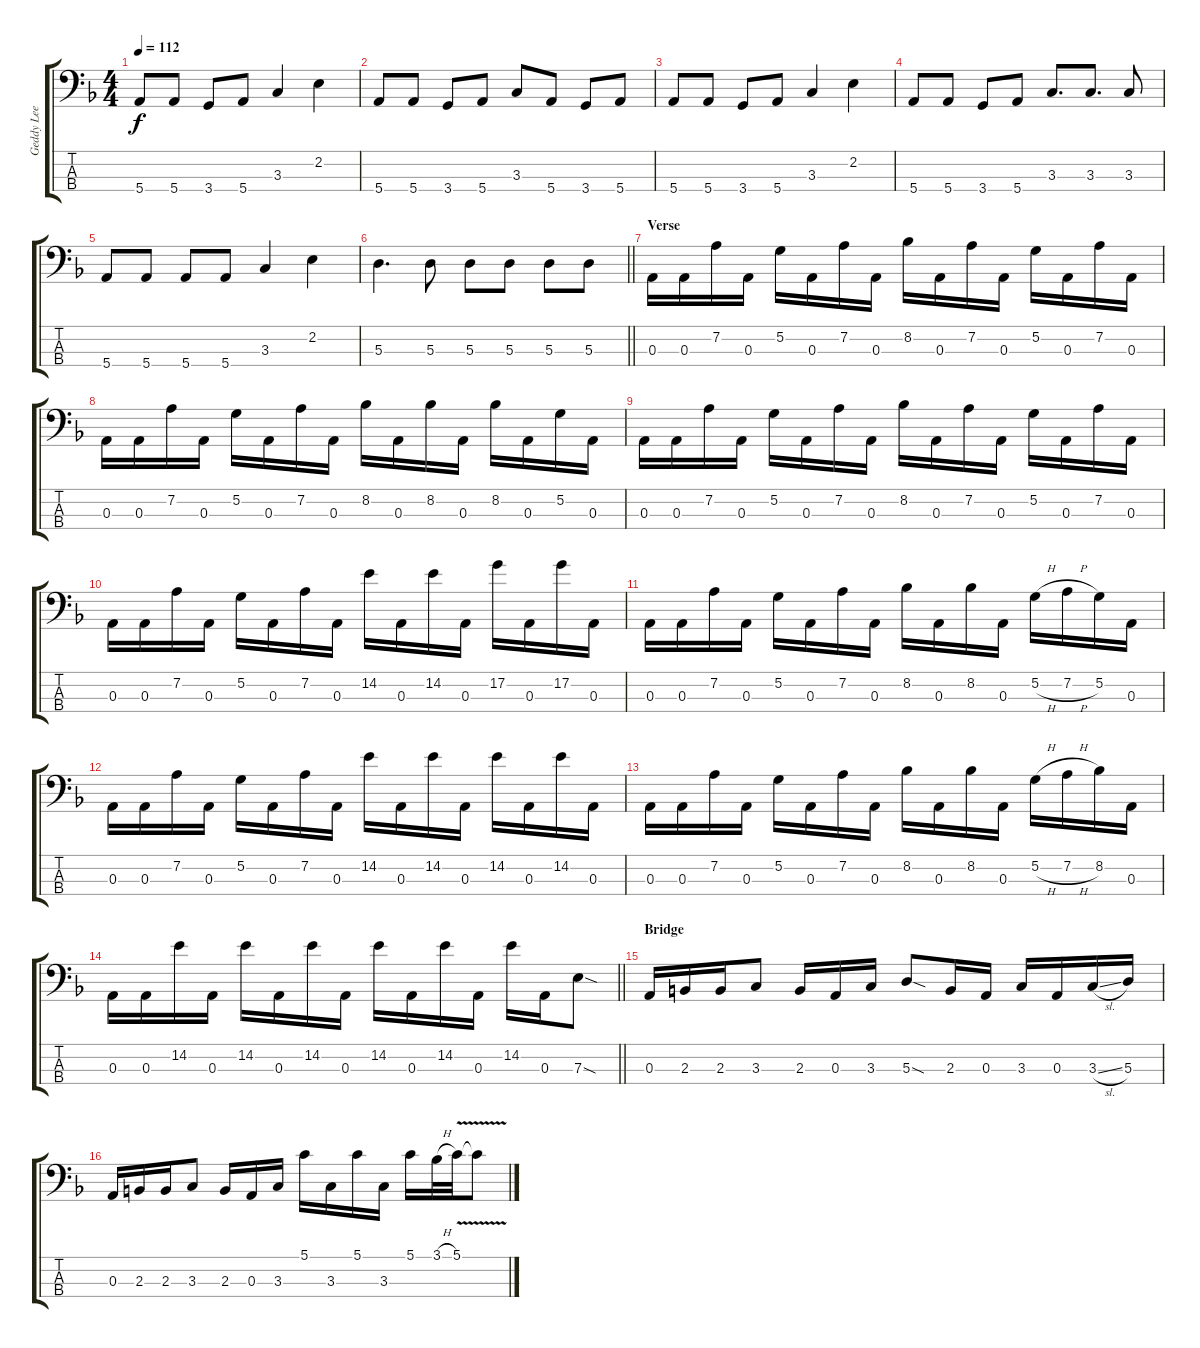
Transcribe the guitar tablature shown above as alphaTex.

\track ("Geddy Lee" "Geddy Lee") {instrument slapbass2}
\staff {score tabs}
\tuning (G2 D2 A1 E1) {hide}
\ts (4 4)
\tempo 112
\clef f4
\ks dminor
5.4.8{dy f} 5.4.8 3.4.8 5.4.8 3.3.4 2.2.4 |
5.4.8 5.4.8 3.4.8 5.4.8 3.3.8 5.4.8 3.4.8 5.4.8 |
5.4.8 5.4.8 3.4.8 5.4.8 3.3.4 2.2.4 |
5.4.8 5.4.8 3.4.8 5.4.8 3.3.8{d} 3.3.8{d} 3.3.8 |
5.4.8 5.4.8 5.4.8 5.4.8 3.3.4 2.2.4 |
\barLineRight lightlight
5.3.4{d} 5.3.8 5.3.8 5.3.8 5.3.8 5.3.8 |
\section ("" "Verse")
0.3.16 0.3.16 7.2.16 0.3.16 5.2.16 0.3.16 7.2.16 0.3.16 8.2.16 0.3.16 7.2.16 0.3.16 5.2.16 0.3.16 7.2.16 0.3.16 |
0.3.16 0.3.16 7.2.16 0.3.16 5.2.16 0.3.16 7.2.16 0.3.16 8.2.16 0.3.16 8.2.16 0.3.16 8.2.16 0.3.16 5.2.16 0.3.16 |
0.3.16 0.3.16 7.2.16 0.3.16 5.2.16 0.3.16 7.2.16 0.3.16 8.2.16 0.3.16 7.2.16 0.3.16 5.2.16 0.3.16 7.2.16 0.3.16 |
0.3.16 0.3.16 7.2.16 0.3.16 5.2.16 0.3.16 7.2.16 0.3.16 14.2.16 0.3.16 14.2.16 0.3.16 17.2.16 0.3.16 17.2.16 0.3.16 |
0.3.16 0.3.16 7.2.16 0.3.16 5.2.16 0.3.16 7.2.16 0.3.16 8.2.16 0.3.16 8.2.16 0.3.16 5.2{h}.16 7.2{h}.16 5.2.16 0.3.16 |
0.3.16 0.3.16 7.2.16 0.3.16 5.2.16 0.3.16 7.2.16 0.3.16 14.2.16 0.3.16 14.2.16 0.3.16 14.2.16 0.3.16 14.2.16 0.3.16 |
0.3.16 0.3.16 7.2.16 0.3.16 5.2.16 0.3.16 7.2.16 0.3.16 8.2.16 0.3.16 8.2.16 0.3.16 5.2{h}.16 7.2{h}.16 8.2.16 0.3.16 |
\barLineRight lightlight
0.3.16 0.3.16 14.2.16 0.3.16 14.2.16 0.3.16 14.2.16 0.3.16 14.2.16 0.3.16 14.2.16 0.3.16 14.2.16 0.3.16 7.3{sod}.8 |
\section ("" "Bridge")
0.3.16 2.3.16 2.3.16 3.3.8 2.3.16 0.3.16 3.3.16 5.3{sod}.8 2.3.16 0.3.16 3.3.16 0.3.16 3.3{sl}.16 5.3.16 |
0.3.16 2.3.16 2.3.16 3.3.8 2.3.16 0.3.16 3.3.16 5.1.16 3.3.16 5.1.16 3.3.16 5.1.16 3.1{h}.32 5.1{v}.32 5.1{t}.8
